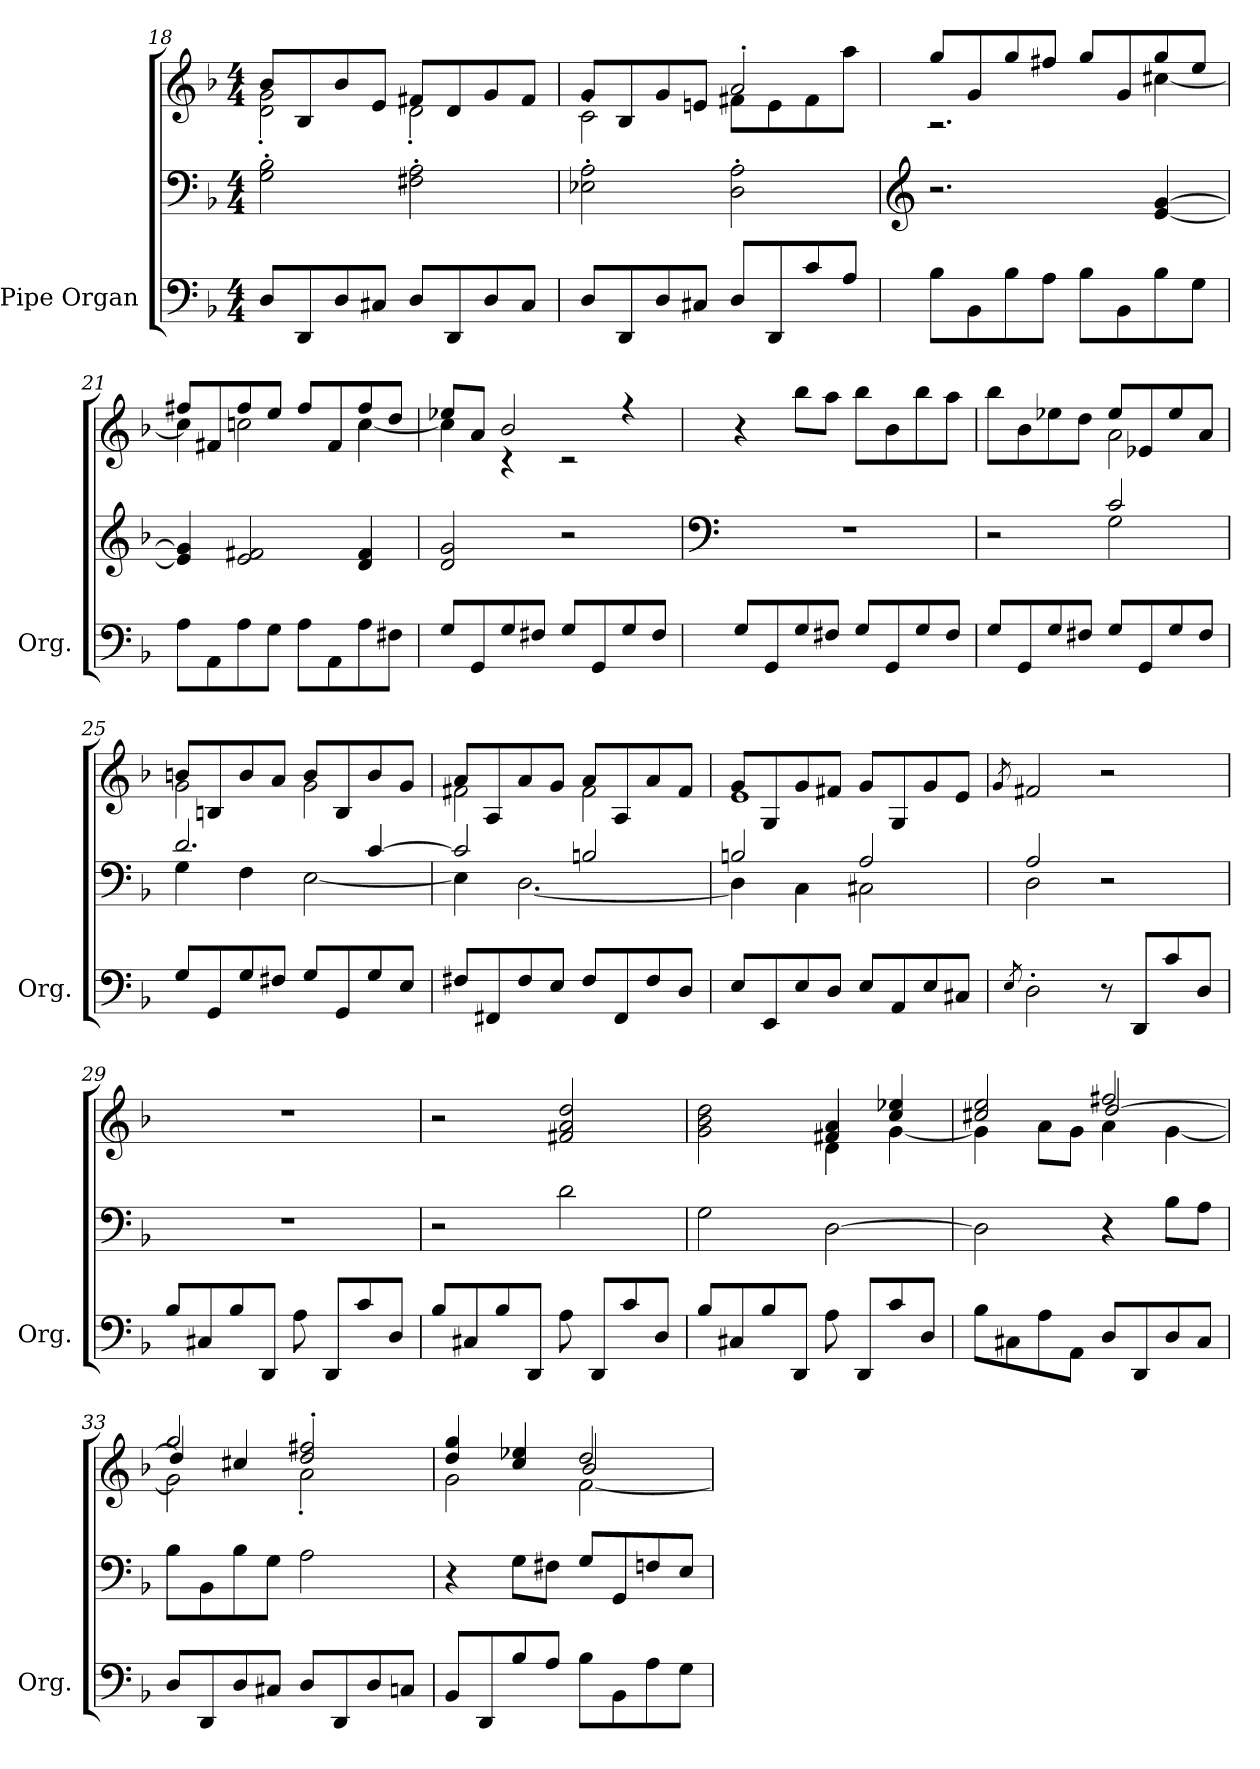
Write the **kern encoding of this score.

**kern	**kern	**kern
*part1	*part1	*part1
*staff3	*staff2	*staff1
*I"Pipe Organ	*	*
*I'Org.	*	*
*clefF4	*clefF4	*clefG2
*k[b-]	*k[b-]	*k[b-]
*M4/4	*M4/4	*M4/4
=18	=18	=18
*	*	*^
8D/L	2G\' 2B-\'	8b-/L	2d\' 2g\'
8DD/	.	8B-/	.
8D/	.	8b-/	.
8C#X/J	.	8e/J	.
8D/L	2F#X\' 2A\'	8f#X/L	2d'\
8DD/	.	8d/	.
8D/	.	8g/	.
8C#/J	.	8f#/J	.
=19	=19	=19	=19
8D/L	2E-X\' 2A\'	2c'\	8g/L
8DD/	.	.	8B-/
8D/	.	.	8g/
8C#X/J	.	.	8en/J
8D/L	2D\' 2A\'	2a'/	8f#X\L
8DD/	.	.	8e\
8c/	.	.	8f#\
8A/J	.	.	8aa\J
=20	=20	=20	=20
*	*clefG2	*	*
8B-\L	2.r	8gg/L	2.r
8BB-\	.	8g/	.
8B-\	.	8gg/	.
8A\J	.	8ff#X/J	.
8B-\L	.	8gg/L	.
8BB-\	.	8g/	.
8B-\	[4e/ [4g/	8gg/	[4cc#X\
8G\J	.	8ee/J	.
!!LO:LB:g=z	!!
=21	=21	=21	=21
8A\L	4e/] 4g/]	8ff#X/L	4cc#\]
8AA\	.	8f#X/	.
8A\	2e/ 2f#X/	8ff#/	2ccn\
8G\J	.	8ee/J	.
8A\L	.	8ff#/L	.
8AA\	.	8f#/	.
8A\	4d/ 4f#/	8ff#/	[4cc\
8F#X\J	.	8dd/J	.
=22	=22	=22	=22
8G/L	2d/ 2g/	8ee-X/L	4cc\]
8GG/	.	8a/J	.
8G/	.	2b-/	4r
8F#X/J	.	.	.
8G/L	2r	.	2r
8GG/	.	.	.
8G/	.	4r	.
8F#/J	.	.	.
*	*	*v	*v
=23	=23	=23
*	*clefF4	*
8G/L	1r	4r
8GG/	.	.
8G/	.	8bb-\L
8F#X/J	.	8aa\J
8G/L	.	8bb-\L
8GG/	.	8b-\
8G/	.	8bb-\
8F#/J	.	8aa\J
=24	=24	=24
*	*^	*^
8G/L	2r	2ryy	8bb-\L	2ryy
8GG/	.	.	8b-\	.
8G/	.	.	8ee-X\	.
8F#X/J	.	.	8dd\J	.
8G/L	2c/	2G\	8ee-/L	2a\
8GG/	.	.	8e-X/	.
8G/	.	.	8ee-/	.
8F#/J	.	.	8a/J	.
!!LO:LB:g=z	!!
=25	=25	=25	=25	=25
8G/L	2.d/	4G\	8bn/L	2g\
8GG/	.	.	8Bn/	.
8G/	.	4F\	8b/	.
8F#X/J	.	.	8a/J	.
8G/L	.	[2E\	8b/L	2g\
8GG/	.	.	8B/	.
8G/	[4c/	.	8b/	.
8E/J	.	.	8g/J	.
=26	=26	=26	=26	=26
8F#X/L	2c/]	4E\]	8a/L	2f#X\
8FF#X/	.	.	8A/	.
8F#/	.	[2.D\	8a/	.
8E/J	.	.	8g/J	.
8F#/L	2Bn/	.	8a/L	2f#\
8FF#/	.	.	8A/	.
8F#/	.	.	8a/	.
8D/J	.	.	8f#/J	.
=27	=27	=27	=27	=27
8E/L	2Bn/	4D\]	8g/L	1e
8EE/	.	.	8G/	.
8E/	.	4C\	8g/	.
8D/J	.	.	8f#X/J	.
8E/L	2A/	2C#X\	8g/L	.
8AA/	.	.	8G/	.
8E/	.	.	8g/	.
8C#X/J	.	.	8e/J	.
*	*	*	*v	*v
=28	=28	=28	=28
8qE/	.	.	8qg/
2D'\	2A/	2D\	2f#X/
8r	2r	2ryy	2r
8DD/L	.	.	.
8c/	.	.	.
8D/J	.	.	.
*	*v	*v	*
=29	=29	=29
8B-/L	1r	1r
8C#X/	.	.
8B-/	.	.
8DD/J	.	.
8A\	.	.
8DD/L	.	.
8c/	.	.
8D/J	.	.
!!LO:LB:g=z
=30	=30	=30
8B-/L	2r	2r
8C#X/	.	.
8B-/	.	.
8DD/J	.	.
8A\	2d\	2f#X/ 2a/ 2dd/
8DD/L	.	.
8c/	.	.
8D/J	.	.
=31	=31	=31
*	*	*^
8B-/L	2G\	2g\ 2b-\ 2dd\	2ryy
8C#X/	.	.	.
8B-/	.	.	.
8DD/J	.	.	.
8A\	[2D\	4f#X/ 4a/	4d\
8DD/L	.	.	.
8c/	.	4cc/ 4ee-X/	[4g\
8D/J	.	.	.
=32	=32	=32	=32
*	*	*	*^
8B-\L	2D\]	2cc#X/ 2ee/	4g\]	2ryy
8C#X\	.	.	.	.
8A\	.	.	8a\L	.
8AA\J	.	.	8g\J	.
8D/L	4r	2ff#X/	4a\	[2dd/
8DD/	.	.	.	.
8D/	8B-\L	.	[4g\	.
8C#/J	8A\J	.	.	.
=33	=33	=33	=33	=33
8D/L	8B-\L	2gg/	2g\]	4dd/]
8DD/	8BB-\	.	.	.
8D/	8B-\	.	.	4cc#X/
8C#X/J	8G\J	.	.	.
8D/L	2A\	2dd/' 2ff#X/'	2a'\	2ryy
8DD/	.	.	.	.
8D/	.	.	.	.
8Cn/J	.	.	.	.
=34	=34	=34	=34	=34
8BB-/L	4r	4dd/ 4gg/	2g\	2ryy
8DD/	.	.	.	.
8B-/	8G\L	4cc/ 4ee-X/	.	.
8A/J	8F#X\J	.	.	.
8B-\L	8G/L	2dd/	[2f\	2b-/
8BB-\	8GG/	.	.	.
8A\	8Fn/	.	.	.
8G\J	8E/J	.	.	.
*	*	*v	*v	*v
=	=	=
*-	*-	*-
